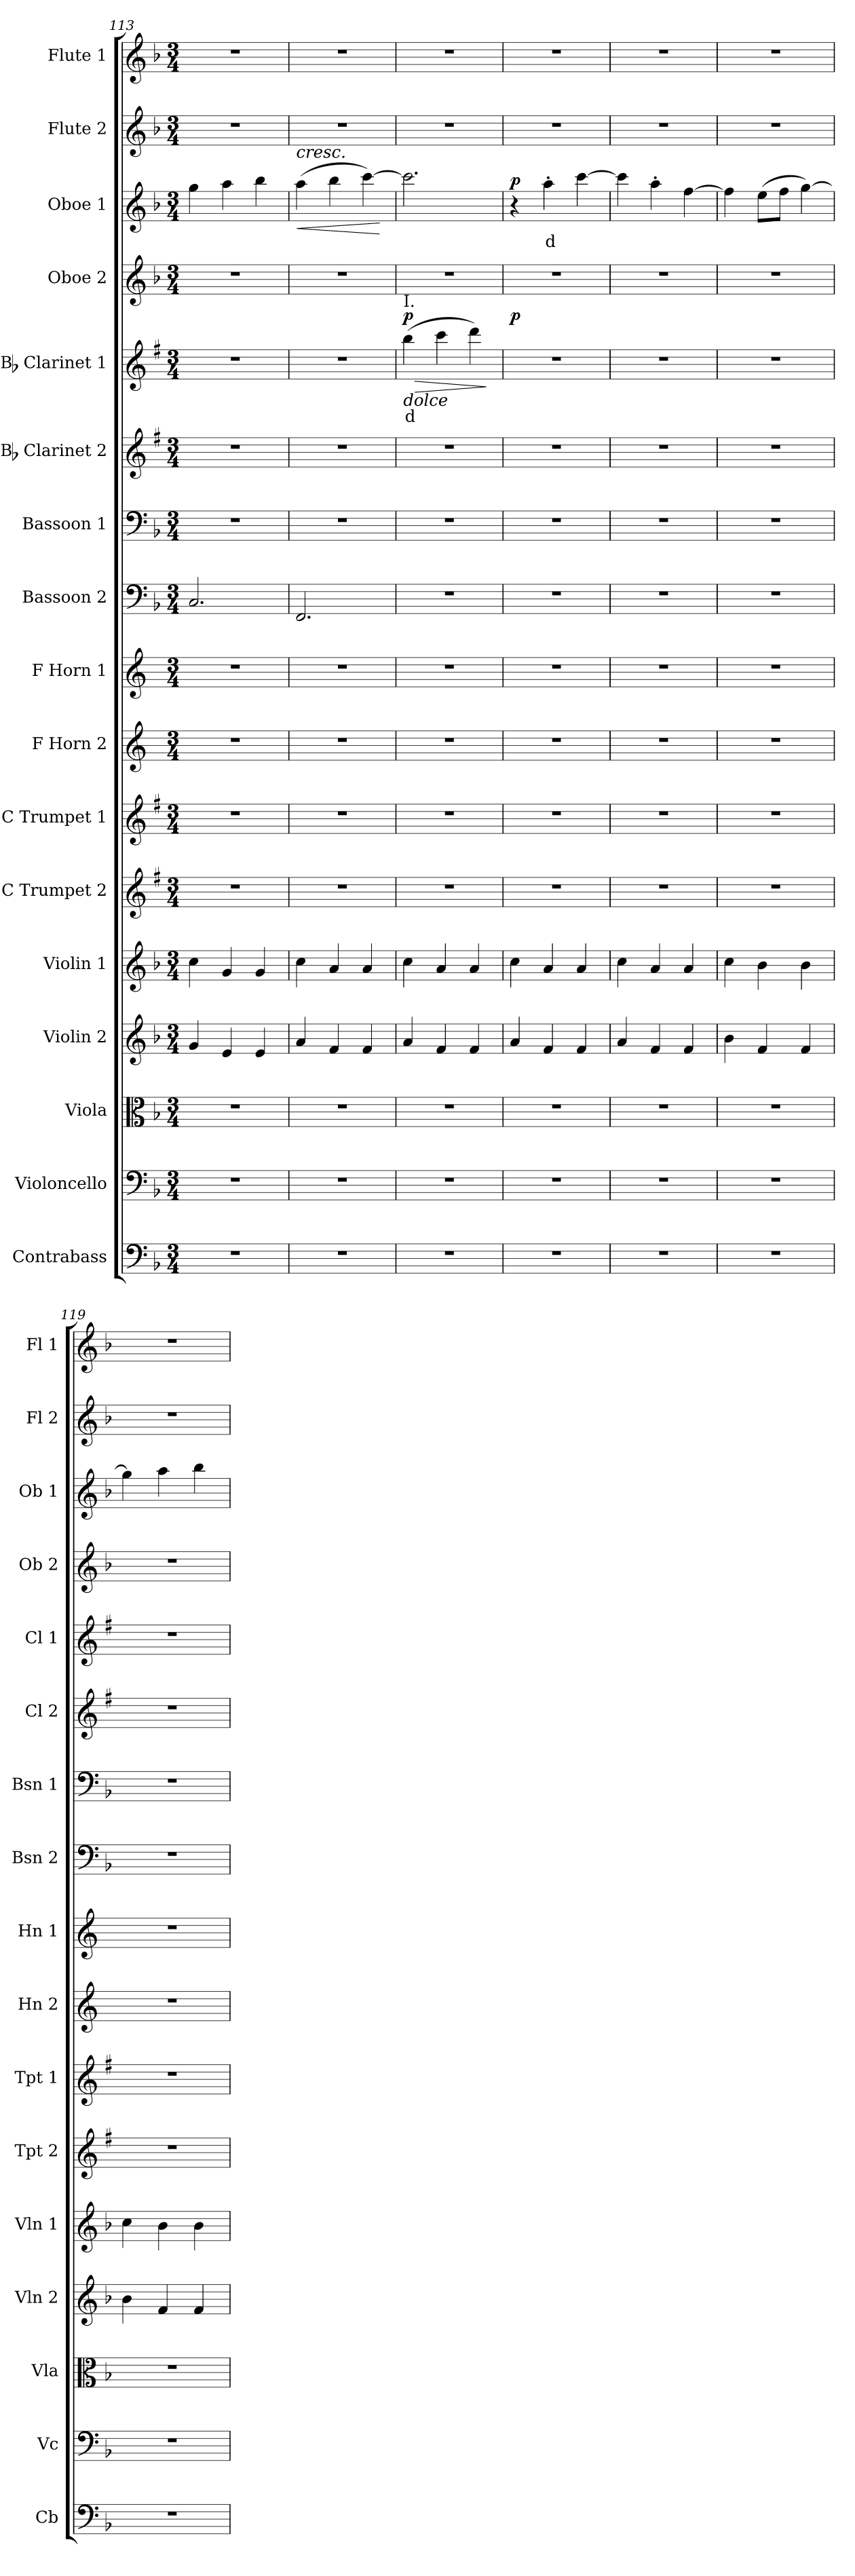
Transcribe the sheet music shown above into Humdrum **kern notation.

**kern	**kern	**kern	**kern	**kern	**kern	**kern	**kern	**kern	**kern	**kern	**kern	**kern	**text	**dynam	**kern	**kern	**text	**dynam	**kern	**kern
*part17	*part16	*part15	*part14	*part13	*part12	*part11	*part10	*part9	*part8	*part7	*part6	*part5	*part5	*part5	*part4	*part3	*part3	*part3	*part2	*part1
*staff17	*staff16	*staff15	*staff14	*staff13	*staff12	*staff11	*staff10	*staff9	*staff8	*staff7	*staff6	*staff5	*staff5	*staff5	*staff4	*staff3	*staff3	*staff3	*staff2	*staff1
*I"Contrabass	*I"Violoncello	*I"Viola	*I"Violin 2	*I"Violin 1	*I"C Trumpet 2	*I"C Trumpet 1	*I"F Horn 2	*I"F Horn 1	*I"Bassoon 2	*I"Bassoon 1	*I"Bb Clarinet 2	*I"Bb Clarinet 1	*	*	*I"Oboe  2	*I"Oboe 1	*	*	*I"Flute 2	*I"Flute 1
*I'Cb	*I'Vc	*I'Vla	*I'Vln 2	*I'Vln 1	*I'Tpt 2	*I'Tpt 1	*I'Hn 2	*I'Hn 1	*I'Bsn 2	*I'Bsn 1	*I'Cl 2	*I'Cl 1	*	*	*I'Ob 2	*I'Ob 1	*	*	*I'Fl 2	*I'Fl 1
*clefF4	*clefF4	*clefC3	*clefG2	*clefG2	*clefG2	*clefG2	*clefG2	*clefG2	*clefF4	*clefF4	*clefG2	*clefG2	*	*	*clefG2	*clefG2	*	*	*clefG2	*clefG2
*ITrd7c12	*	*	*	*	*ITrd1c2	*ITrd1c2	*ITrd4c7	*ITrd4c7	*	*	*ITrd1c2	*ITrd1c2	*	*	*	*	*	*	*	*
*k[b-]	*k[b-]	*k[b-]	*k[b-]	*k[b-]	*k[b-]	*k[b-]	*k[b-]	*k[b-]	*k[b-]	*k[b-]	*k[b-]	*k[b-]	*	*	*k[b-]	*k[b-]	*	*	*k[b-]	*k[b-]
*M3/4	*M3/4	*M3/4	*M3/4	*M3/4	*M3/4	*M3/4	*M3/4	*M3/4	*M3/4	*M3/4	*M3/4	*M3/4	*	*	*M3/4	*M3/4	*	*	*M3/4	*M3/4
=113	=113	=113	=113	=113	=113	=113	=113	=113	=113	=113	=113	=113	=113	=113	=113	=113	=113	=113	=113	=113
2.r	2.r	2.r	4g/	4cc\	2.r	2.r	2.r	2.r	2.C/	2.r	2.r	2.r	.	.	2.r	4gg\	.	.	2.r	2.r
.	.	.	4e/	4g/	.	.	.	.	.	.	.	.	.	.	.	4aa\	.	.	.	.
.	.	.	4e/	4g/	.	.	.	.	.	.	.	.	.	.	.	4bb-\	.	.	.	.
=114	=114	=114	=114	=114	=114	=114	=114	=114	=114	=114	=114	=114	=114	=114	=114	=114	=114	=114	=114	=114
!	!	!	!	!	!	!	!	!	!	!	!	!	!	!	!	!LO:TX:a:i:t=cresc.	!	!	!	!
!	!	!	!	!	!	!	!	!	!	!	!	!	!	!	!	!	!	!LO:HP:b	!	!
2.r	2.r	2.r	4a/	4cc\	2.r	2.r	2.r	2.r	2.FF/	2.r	2.r	2.r	.	.	2.r	(4aa\	.	<	2.r	2.r
.	.	.	4f/	4a/	.	.	.	.	.	.	.	.	.	.	.	4bb-\	.	.	.	.
.	.	.	4f/	4a/	.	.	.	.	.	.	.	.	.	.	.	[4ccc\)	.	.	.	.
.	.	.	.	.	.	.	.	.	.	.	.	.	.	.	.	.	.	[	.	.
=115	=115	=115	=115	=115	=115	=115	=115	=115	=115	=115	=115	=115	=115	=115	=115	=115	=115	=115	=115	=115
!	!	!	!	!	!	!	!	!	!	!	!	!LO:TX:a:t=I.	!	!	!	!	!	!	!	!
!	!	!	!	!	!	!	!	!	!	!	!	!LO:TX:b:i:t=dolce	!	!	!	!	!	!	!	!
!	!	!	!	!	!	!	!	!	!	!	!	!	!LO:LY:b:color=#FF0000	!LO:HP:b	!	!	!	!	!	!
!	!	!	!	!	!	!	!	!	!	!	!	!	!	!LO:DY:n=1:b	!	!	!	!	!	!
2.r	2.r	2.r	4a/	4cc\	2.r	2.r	2.r	2.r	2.r	2.r	2.r	(4aa\	d	> p	2.r	2.ccc\]	.	.	2.r	2.r
.	.	.	4f/	4a/	.	.	.	.	.	.	.	4bb-\	.	.	.	.	.	.	.	.
.	.	.	4f/	4a/	.	.	.	.	.	.	.	4ccc\)	.	.	.	.	.	.	.	.
.	.	.	.	.	.	.	.	.	.	.	.	.	.	]	.	.	.	.	.	.
=116	=116	=116	=116	=116	=116	=116	=116	=116	=116	=116	=116	=116	=116	=116	=116	=116	=116	=116	=116	=116
!	!	!	!	!	!	!	!	!	!	!	!	!	!	!LO:DY:b	!	!	!	!LO:DY:b	!	!
2.r	2.r	2.r	4a/	4cc\	2.r	2.r	2.r	2.r	2.r	2.r	2.r	2.r	.	p	2.r	4r	.	p	2.r	2.r
!	!	!	!	!	!	!	!	!	!	!	!	!	!	!	!	!	!LO:LY:b:color=#FF0000	!	!	!
.	.	.	4f/	4a/	.	.	.	.	.	.	.	.	.	.	.	4aa'\	d	.	.	.
.	.	.	4f/	4a/	.	.	.	.	.	.	.	.	.	.	.	[4ccc\	.	.	.	.
=117	=117	=117	=117	=117	=117	=117	=117	=117	=117	=117	=117	=117	=117	=117	=117	=117	=117	=117	=117	=117
2.r	2.r	2.r	4a/	4cc\	2.r	2.r	2.r	2.r	2.r	2.r	2.r	2.r	.	.	2.r	4ccc\]	.	.	2.r	2.r
.	.	.	4f/	4a/	.	.	.	.	.	.	.	.	.	.	.	4aa'\	.	.	.	.
.	.	.	4f/	4a/	.	.	.	.	.	.	.	.	.	.	.	[4ff\	.	.	.	.
=118	=118	=118	=118	=118	=118	=118	=118	=118	=118	=118	=118	=118	=118	=118	=118	=118	=118	=118	=118	=118
2.r	2.r	2.r	4b-\	4cc\	2.r	2.r	2.r	2.r	2.r	2.r	2.r	2.r	.	.	2.r	4ff\]	.	.	2.r	2.r
.	.	.	4f/	4b-\	.	.	.	.	.	.	.	.	.	.	.	(8ee\L	.	.	.	.
.	.	.	.	.	.	.	.	.	.	.	.	.	.	.	.	8ff\J	.	.	.	.
.	.	.	4f/	4b-\	.	.	.	.	.	.	.	.	.	.	.	[4gg\)	.	.	.	.
=119	=119	=119	=119	=119	=119	=119	=119	=119	=119	=119	=119	=119	=119	=119	=119	=119	=119	=119	=119	=119
2.r	2.r	2.r	4b-\	4cc\	2.r	2.r	2.r	2.r	2.r	2.r	2.r	2.r	.	.	2.r	4gg\]	.	.	2.r	2.r
.	.	.	4f/	4b-\	.	.	.	.	.	.	.	.	.	.	.	4aa\	.	.	.	.
.	.	.	4f/	4b-\	.	.	.	.	.	.	.	.	.	.	.	4bb-\	.	.	.	.
=	=	=	=	=	=	=	=	=	=	=	=	=	=	=	=	=	=	=	=	=
*-	*-	*-	*-	*-	*-	*-	*-	*-	*-	*-	*-	*-	*-	*-	*-	*-	*-	*-	*-	*-
